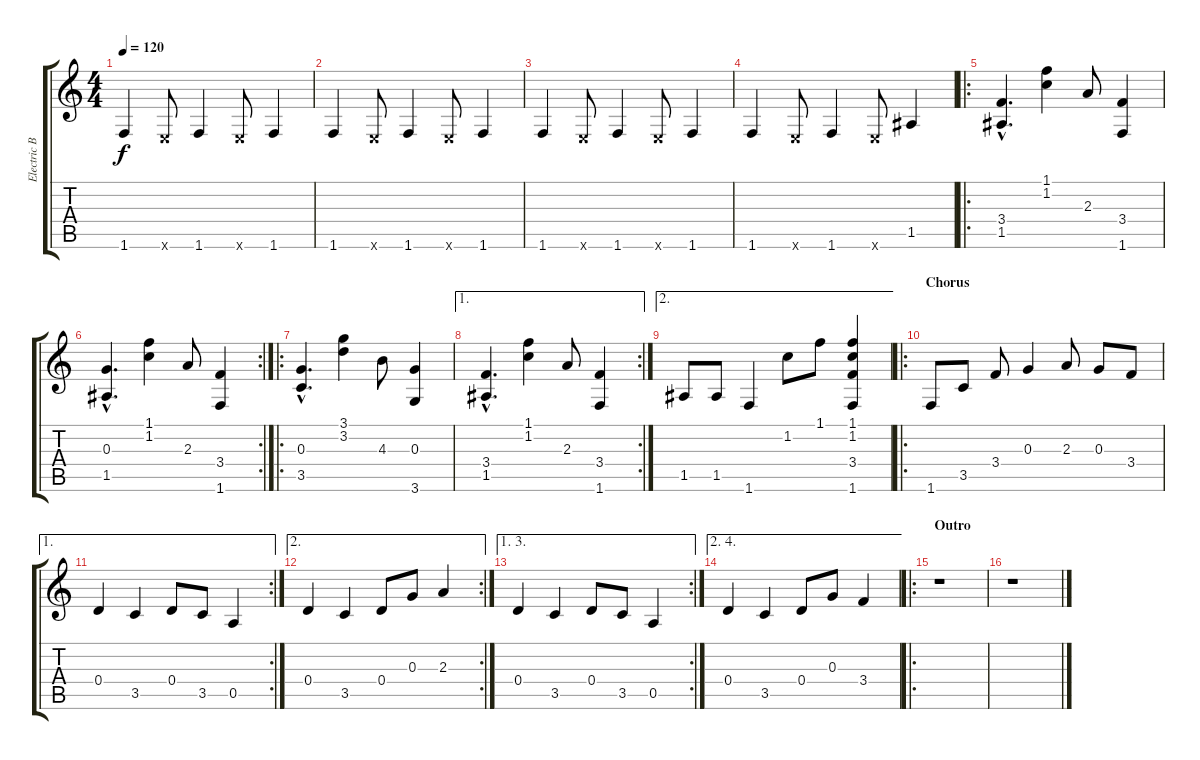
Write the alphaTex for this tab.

\track ("Electric Bass (finger)" "Electric B") {instrument electricbassfinger}
\staff {score tabs}
\tuning (E4 B3 G3 D3 A2 E2) {hide}
\ts (4 4)
\tempo 120
\clef g2
\ks c
1.6.4{dy f} 0.6{x}.8 1.6.4 0.6{x}.8 1.6.4 |
1.6.4 0.6{x}.8 1.6.4 0.6{x}.8 1.6.4 |
1.6.4 0.6{x}.8 1.6.4 0.6{x}.8 1.6.4 |
1.6.4 0.6{x}.8 1.6.4 0.6{x}.8 1.5.4 |
\ro
(3.4{hac} 1.5{hac}).4{d} (1.1 1.2).4 2.3.8 (3.4 1.6).4 |
\rc 2
(0.3{hac} 1.5{hac}).4{d} (1.1 1.2).4 2.3.8 (3.4 1.6).4 |
\ro
(0.3{hac} 3.5{hac}).4{d} (3.1 3.2).4 4.3.8 (0.3 3.6).4 |
\ae 1
\rc 2
(3.4{hac} 1.5{hac}).4{d} (1.1 1.2).4 2.3.8 (3.4 1.6).4 |
\ae 2
1.5.8 1.5.8 1.6.4 1.2.8 1.1.8 (1.1 1.2 3.4 1.6).4 |
\ro
\section ("" "Chorus")
1.6.8 3.5.8 3.4.8 0.3.4 2.3.8 0.3.8 3.4.8 |
\ae 1
\rc 2
0.4.4 3.5.4 0.4.8 3.5.8 0.5.4 |
\ae 2
\rc 2
0.4.4 3.5.4 0.4.8 0.3.8 2.3.4 |
\ae (1 3)
\rc 2
0.4.4 3.5.4 0.4.8 3.5.8 0.5.4 |
\ae (2 4)
0.4.4 3.5.4 0.4.8 0.3.8 3.4.4 |
\ro
\section ("" "Outro")
r.1 |
r.1
